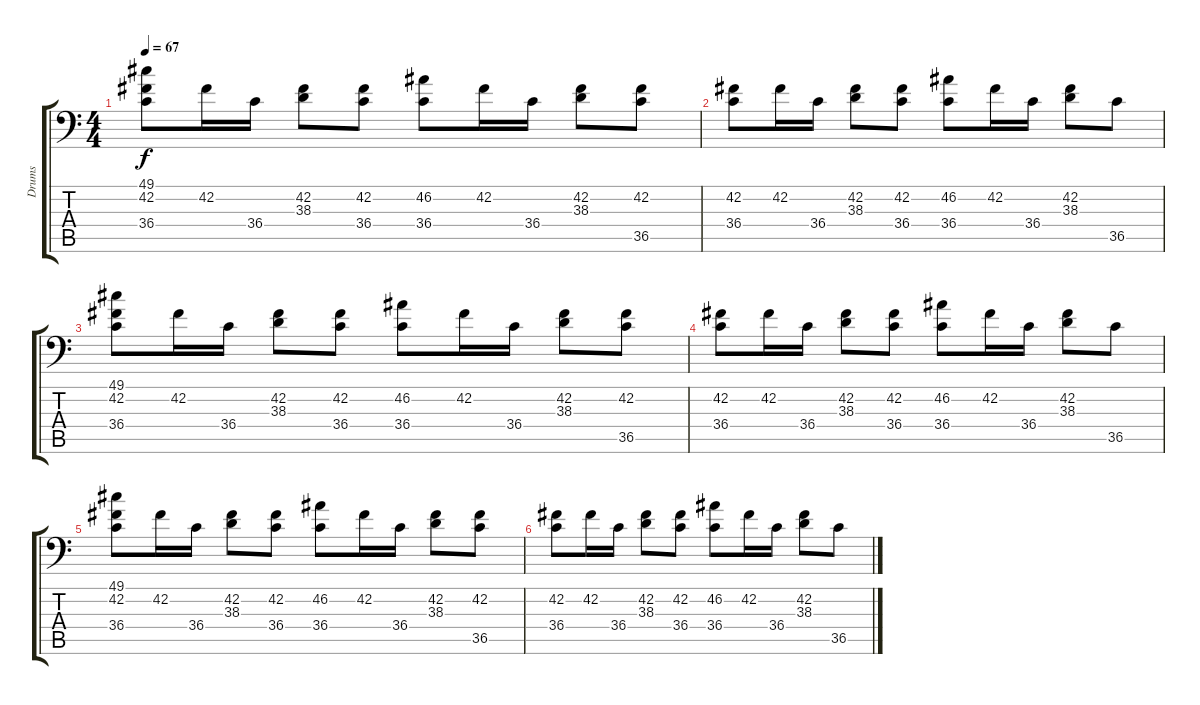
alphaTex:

\track ("Drums" "Drums") {instrument acousticgrandpiano}
\staff {score tabs}
\tuning (C-1 C-1 C-1 C-1 C-1 C-1) {hide}
\ts (4 4)
\tempo 67
\clef f4
\ks c
(49.1 42.2 36.4).8{dy f} 42.2.16 36.4.16 (42.2 38.3).8 (42.2 36.4).8 (46.2 36.4).8 42.2.16 36.4.16 (42.2 38.3).8 (42.2 36.5).8 |
(42.2 36.4).8 42.2.16 36.4.16 (42.2 38.3).8 (42.2 36.4).8 (46.2 36.4).8 42.2.16 36.4.16 (42.2 38.3).8 36.5.8 |
(49.1 42.2 36.4).8 42.2.16 36.4.16 (42.2 38.3).8 (42.2 36.4).8 (46.2 36.4).8 42.2.16 36.4.16 (42.2 38.3).8 (42.2 36.5).8 |
(42.2 36.4).8 42.2.16 36.4.16 (42.2 38.3).8 (42.2 36.4).8 (46.2 36.4).8 42.2.16 36.4.16 (42.2 38.3).8 36.5.8 |
(49.1 42.2 36.4).8 42.2.16 36.4.16 (42.2 38.3).8 (42.2 36.4).8 (46.2 36.4).8 42.2.16 36.4.16 (42.2 38.3).8 (42.2 36.5).8 |
(42.2 36.4).8 42.2.16 36.4.16 (42.2 38.3).8 (42.2 36.4).8 (46.2 36.4).8 42.2.16 36.4.16 (42.2 38.3).8 36.5.8
